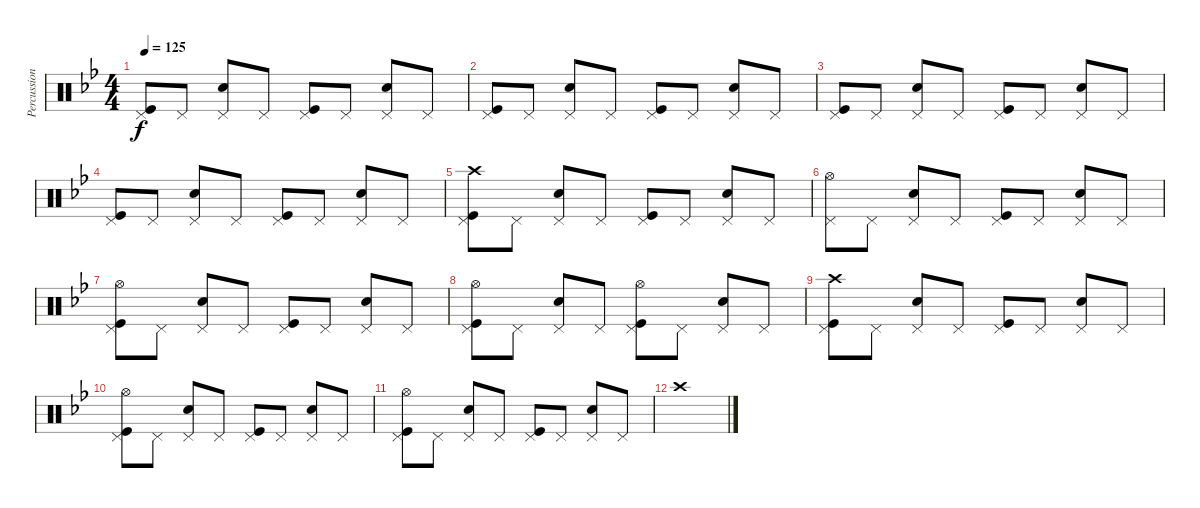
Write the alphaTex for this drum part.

\track ("Percussion" "Percussion") {instrument percussion}
\staff {score}
\articulation defaults
\ts (4 4)
\tempo 125
\clef neutral
\ks bb
("Kick (hit)" "Pedal Hi-Hat (hit)").8{dy f} "Pedal Hi-Hat (hit)".8 ("Snare (hit) 2" "Pedal Hi-Hat (hit)").8 "Pedal Hi-Hat (hit)".8 ("Kick (hit)" "Pedal Hi-Hat (hit)").8 "Pedal Hi-Hat (hit)".8 ("Snare (hit) 2" "Pedal Hi-Hat (hit)").8 "Pedal Hi-Hat (hit)".8 |
("Kick (hit)" "Pedal Hi-Hat (hit)").8 "Pedal Hi-Hat (hit)".8 ("Snare (hit) 2" "Pedal Hi-Hat (hit)").8 "Pedal Hi-Hat (hit)".8 ("Kick (hit)" "Pedal Hi-Hat (hit)").8 "Pedal Hi-Hat (hit)".8 ("Snare (hit) 2" "Pedal Hi-Hat (hit)").8 "Pedal Hi-Hat (hit)".8 |
("Kick (hit)" "Pedal Hi-Hat (hit)").8 "Pedal Hi-Hat (hit)".8 ("Snare (hit) 2" "Pedal Hi-Hat (hit)").8 "Pedal Hi-Hat (hit)".8 ("Kick (hit)" "Pedal Hi-Hat (hit)").8 "Pedal Hi-Hat (hit)".8 ("Snare (hit) 2" "Pedal Hi-Hat (hit)").8 "Pedal Hi-Hat (hit)".8 |
("Kick (hit)" "Pedal Hi-Hat (hit)").8 "Pedal Hi-Hat (hit)".8 ("Snare (hit) 2" "Pedal Hi-Hat (hit)").8 "Pedal Hi-Hat (hit)".8 ("Kick (hit)" "Pedal Hi-Hat (hit)").8 "Pedal Hi-Hat (hit)".8 ("Snare (hit) 2" "Pedal Hi-Hat (hit)").8 "Pedal Hi-Hat (hit)".8 |
("Crash high (hit)" "Kick (hit)" "Pedal Hi-Hat (hit)").8 "Pedal Hi-Hat (hit)".8 ("Snare (hit) 2" "Pedal Hi-Hat (hit)").8 "Pedal Hi-Hat (hit)".8 ("Kick (hit)" "Pedal Hi-Hat (hit)").8 "Pedal Hi-Hat (hit)".8 ("Snare (hit) 2" "Pedal Hi-Hat (hit)").8 "Pedal Hi-Hat (hit)".8 |
("Hi-Hat (open)" "Pedal Hi-Hat (hit)").8 "Pedal Hi-Hat (hit)".8 ("Snare (hit) 2" "Pedal Hi-Hat (hit)").8 "Pedal Hi-Hat (hit)".8 ("Kick (hit)" "Pedal Hi-Hat (hit)").8 "Pedal Hi-Hat (hit)".8 ("Snare (hit) 2" "Pedal Hi-Hat (hit)").8 "Pedal Hi-Hat (hit)".8 |
("Hi-Hat (open)" "Kick (hit)" "Pedal Hi-Hat (hit)").8 "Pedal Hi-Hat (hit)".8 ("Snare (hit) 2" "Pedal Hi-Hat (hit)").8 "Pedal Hi-Hat (hit)".8 ("Kick (hit)" "Pedal Hi-Hat (hit)").8 "Pedal Hi-Hat (hit)".8 ("Snare (hit) 2" "Pedal Hi-Hat (hit)").8 "Pedal Hi-Hat (hit)".8 |
("Hi-Hat (open)" "Kick (hit)" "Pedal Hi-Hat (hit)").8 "Pedal Hi-Hat (hit)".8 ("Snare (hit) 2" "Pedal Hi-Hat (hit)").8 "Pedal Hi-Hat (hit)".8 ("Hi-Hat (open)" "Kick (hit)" "Pedal Hi-Hat (hit)").8 "Pedal Hi-Hat (hit)".8 ("Snare (hit) 2" "Pedal Hi-Hat (hit)").8 "Pedal Hi-Hat (hit)".8 |
("Crash high (hit)" "Kick (hit)" "Pedal Hi-Hat (hit)").8 "Pedal Hi-Hat (hit)".8 ("Snare (hit) 2" "Pedal Hi-Hat (hit)").8 "Pedal Hi-Hat (hit)".8 ("Kick (hit)" "Pedal Hi-Hat (hit)").8 "Pedal Hi-Hat (hit)".8 ("Snare (hit) 2" "Pedal Hi-Hat (hit)").8 "Pedal Hi-Hat (hit)".8 |
("Hi-Hat (open)" "Kick (hit)" "Pedal Hi-Hat (hit)").8 "Pedal Hi-Hat (hit)".8 ("Snare (hit) 2" "Pedal Hi-Hat (hit)").8 "Pedal Hi-Hat (hit)".8 ("Kick (hit)" "Pedal Hi-Hat (hit)").8 "Pedal Hi-Hat (hit)".8 ("Snare (hit) 2" "Pedal Hi-Hat (hit)").8 "Pedal Hi-Hat (hit)".8 |
("Hi-Hat (open)" "Kick (hit)" "Pedal Hi-Hat (hit)").8 "Pedal Hi-Hat (hit)".8 ("Snare (hit) 2" "Pedal Hi-Hat (hit)").8 "Pedal Hi-Hat (hit)".8 ("Kick (hit)" "Pedal Hi-Hat (hit)").8 "Pedal Hi-Hat (hit)".8 ("Snare (hit) 2" "Pedal Hi-Hat (hit)").8 "Pedal Hi-Hat (hit)".8 |
"Crash high (hit)".1
